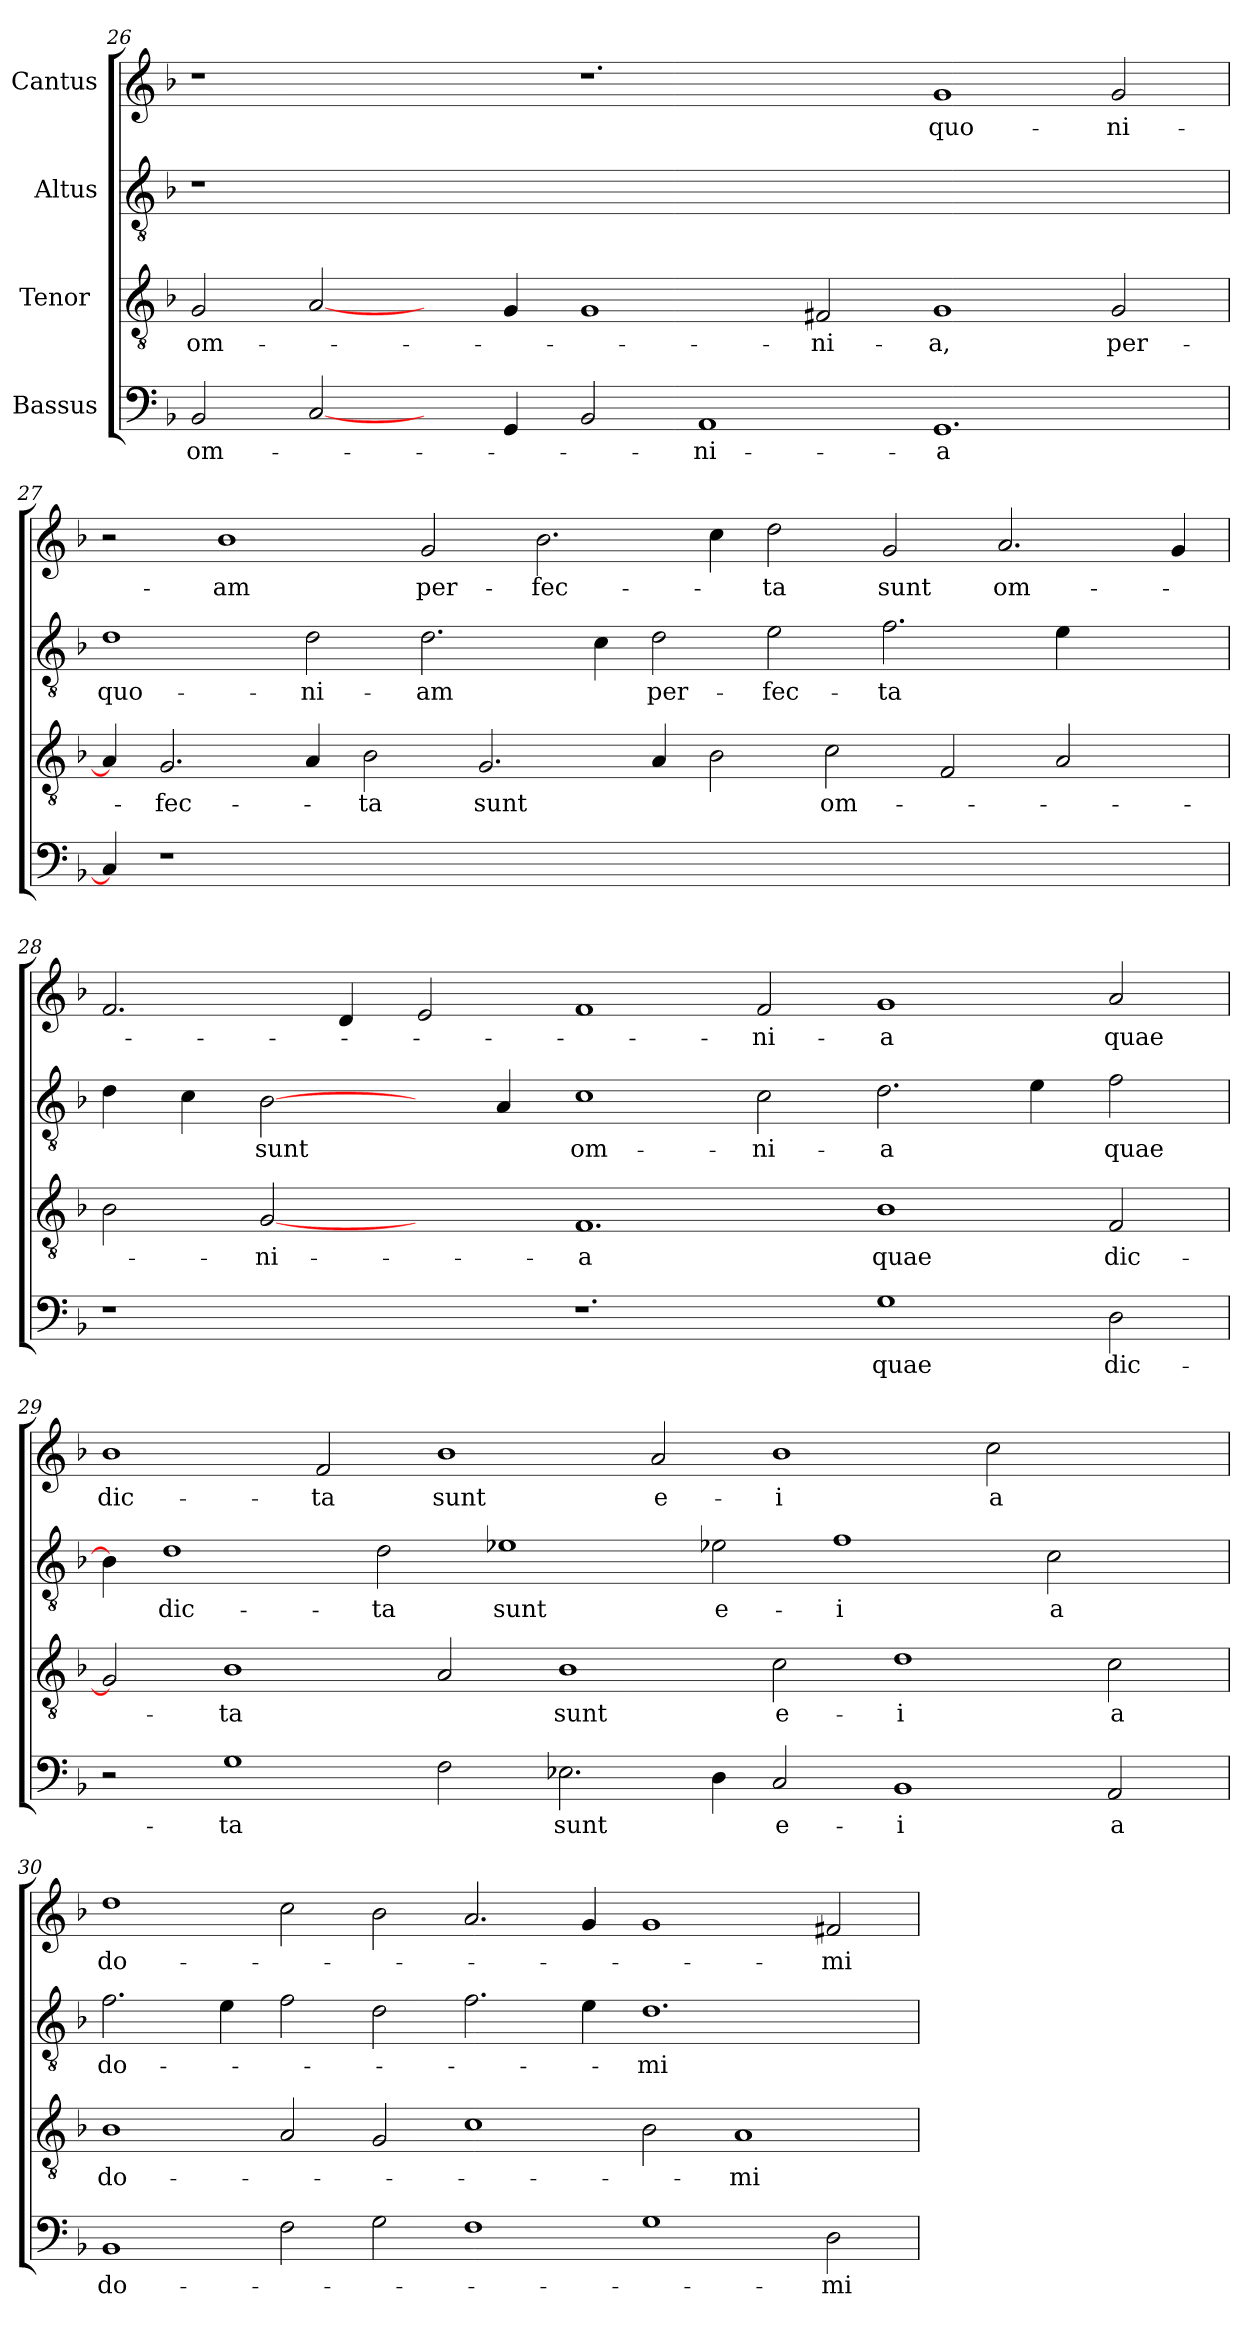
**kern	**text	**kern	**text	**kern	**text	**kern	**text
*part4	*part4	*part3	*part3	*part2	*part2	*part1	*part1
*staff4	*staff4	*staff3	*staff3	*staff2	*staff2	*staff1	*staff1
*I"Bassus	*	*I"Tenor 	*	*I"Altus	*	*I"Cantus	*
*clefF4	*	*clefGv2	*	*clefGv2	*	*clefG2	*
*k[b-]	*	*k[b-]	*	*k[b-]	*	*k[b-]	*
*F:	*	*F:	*	*F:	*	*F:	*
=26	=26	=26	=26	=26	=26	=26	=26
2BB-/	om-	2G/	om-	1r	.	1r	.
[2C/	.	[2A/	.	.	.	.	.
4ryy	.	4ryy	.	2%7ryy	.	2ryy	.
4GG/	.	4G/	.	.	.	.	.
2BB-/	.	1G/	.	.	.	1.r	.
1AA/	-ni-	.	.	.	.	.	.
.	.	2F#X/	-ni-	.	.	.	.
1.GG/	-a	1G/	-a,	.	.	1g/	quo-
!	!	!	!LO:LY:i	!	!	!	!
.	.	2G/	per-	.	.	2g/	-ni-
!!LO:LB:g=z
=27	=27	=27	=27	=27	=27	=27	=27
4C/]	.	4A/]	.	1d\	quo-	2r	.
!	!	!	!LO:LY:i	!	!	!	!
1r	.	2.G/	-fec-	.	.	.	.
.	.	.	.	.	.	1b-\	-am
.	.	4A/	.	2d\	-ni-	.	.
!	!	!	!LO:LY:i	!	!	!	!
2%7ryy	.	2B-\	-ta	.	.	.	.
.	.	.	.	2.d\	-am	2g/	per-
!	!	!	!LO:LY:i	!	!	!	!
.	.	2.G/	sunt	.	.	.	.
.	.	.	.	.	.	2.b-\	-fec-
.	.	.	.	4c\	.	.	.
.	.	4A/	.	2d\	per-	.	.
.	.	2B-\	.	.	.	4cc\	.
.	.	.	.	2e\	-fec-	2dd\	-ta
!	!	!	!LO:LY:i	!	!	!	!
.	.	2c\	om-	.	.	.	.
.	.	.	.	2.f\	-ta	2g/	sunt
.	.	2F/	.	.	.	.	.
.	.	.	.	.	.	2.a/	om-
.	.	2A/	.	4e\	.	.	.
.	.	.	.	2ryy	.	.	.
4ryy	.	4ryy	.	.	.	4g/	.
=28	=28	=28	=28	=28	=28	=28	=28
1r	.	2B-\	.	4d\	.	2.f/	.
.	.	.	.	4c\	.	.	.
!	!	!	!LO:LY:i	!	!	!	!
.	.	[2G/	-ni-	[2B-\	sunt	.	.
.	.	.	.	.	.	4d/	.
2ryy	.	2ryy	.	4ryy	.	2e/	.
.	.	.	.	4A/	.	.	.
!	!	!	!LO:LY:i	!	!	!	!
1.r	.	1.F/	-a	1c\	om-	1f/	.
.	.	.	.	2c\	-ni-	2f/	-ni-
1G\	quae	1B-\	quae	2.d\	-a	1g/	-a
.	.	.	.	4e\	.	.	.
2D\	dic-	2F/	dic-	2f\	quae	2a/	quae
!!LO:LB:g=z
=29	=29	=29	=29	=29	=29	=29	=29
2r	.	2G/]	.	4B-\]	.	1b-\	dic-
.	.	.	.	1d\	dic-	.	.
1G\	-ta	1B-\	-ta	.	.	.	.
.	.	.	.	.	.	2f/	-ta
.	.	.	.	2d\	-ta	.	.
2F\	.	2A/	.	.	.	1b-\	sunt
.	.	.	.	1e-X\	sunt	.	.
2.E-X\	sunt	1B-\	sunt	.	.	.	.
.	.	.	.	.	.	2a/	e-
4D\	.	.	.	2e-X\	e-	.	.
2C/	e-	2c\	e-	.	.	1b-\	-i
.	.	.	.	1f\	-i	.	.
1BB-/	-i	1d\	-i	.	.	.	.
.	.	.	.	.	.	2cc\	a
.	.	.	.	2c\	a	.	.
2AA/	a	2c\	a	.	.	2ryy	.
.	.	.	.	4ryy	.	.	.
=30	=30	=30	=30	=30	=30	=30	=30
1BB-/	do-	1B-\	do-	2.f\	do-	1dd\	do-
.	.	.	.	4e\	.	.	.
2F\	.	2A/	.	2f\	.	2cc\	.
2G\	.	2G/	.	2d\	.	2b-\	.
1F\	.	1c\	.	2.f\	.	2.a/	.
.	.	.	.	4e\	.	4g/	.
1G\	.	2B-\	.	1.d\	-mi-	1g/	.
.	.	1A/	-mi-	.	.	.	.
2D\	-mi-	.	.	.	.	2f#X/	-mi-
=	=	=	=	=	=	=	=
*-	*-	*-	*-	*-	*-	*-	*-
